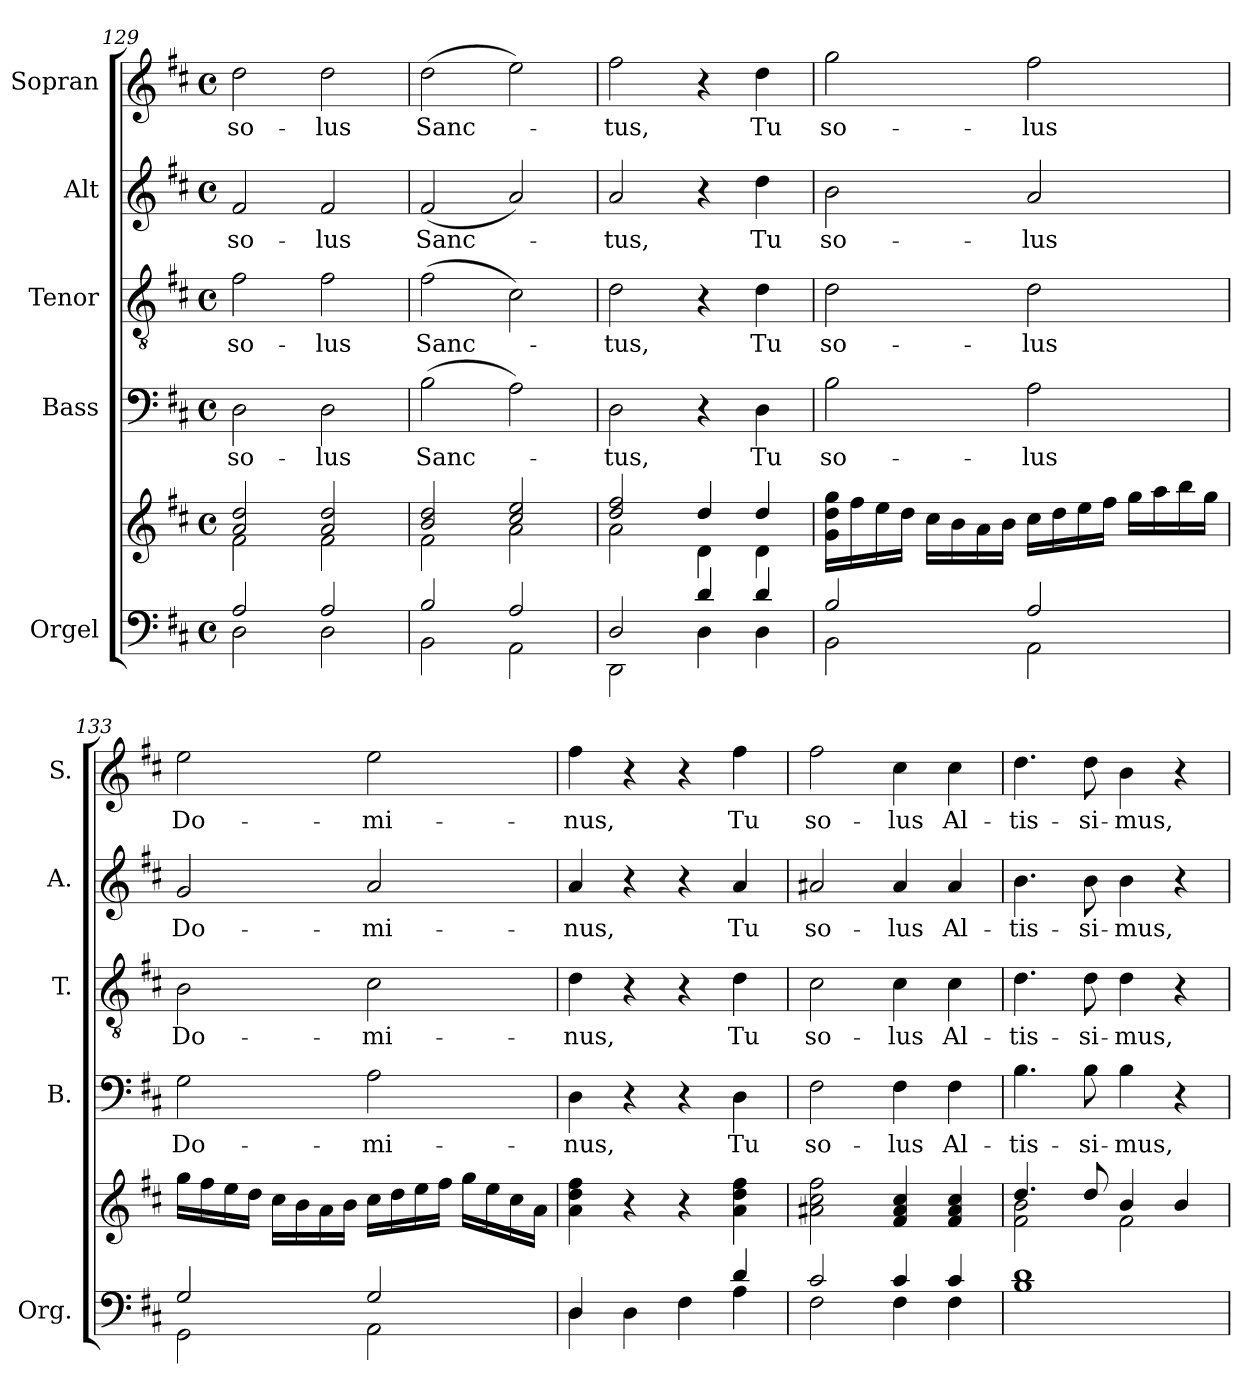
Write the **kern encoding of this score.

**kern	**kern	**kern	**text	**kern	**text	**kern	**text	**kern	**text
*part5	*part5	*part4	*part4	*part3	*part3	*part2	*part2	*part1	*part1
*staff6	*staff5	*staff4	*staff4	*staff3	*staff3	*staff2	*staff2	*staff1	*staff1
*I"Orgel	*	*I"Bass	*	*I"Tenor	*	*I"Alt	*	*I"Sopran	*
*I'Org.	*	*I'B.	*	*I'T.	*	*I'A.	*	*I'S.	*
*clefF4	*clefG2	*clefF4	*	*clefGv2	*	*clefG2	*	*clefG2	*
*k[f#c#]	*k[f#c#]	*k[f#c#]	*	*k[f#c#]	*	*k[f#c#]	*	*k[f#c#]	*
*D:	*D:	*D:	*	*D:	*	*D:	*	*D:	*
*M4/4	*M4/4	*M4/4	*	*M4/4	*	*M4/4	*	*M4/4	*
*met(c)	*met(c)	*met(c)	*	*met(c)	*	*met(c)	*	*met(c)	*
=129	=129	=129	=129	=129	=129	=129	=129	=129	=129
*^	*^	*	*	*	*	*	*	*	*
!	!	!	!	!	!LO:LY:b	!	!LO:LY:b	!	!LO:LY:b	!	!LO:LY:b
2A/	2D\	2a/ 2dd/	2f#\	2D\	so-	2f#\	so-	2f#/	so-	2dd\	so-
!	!	!	!	!	!LO:LY:b	!	!LO:LY:b	!	!LO:LY:b	!	!LO:LY:b
2A/	2D\	2a/ 2dd/	2f#\	2D\	-lus	2f#\	-lus	2f#/	-lus	2dd\	-lus
=130	=130	=130	=130	=130	=130	=130	=130	=130	=130	=130	=130
!	!	!	!	!	!LO:LY:b	!	!LO:LY:b	!	!LO:LY:b	!	!LO:LY:b
2B/	2BB\	2b/ 2dd/	2f#\	(>2B\	Sanc-	(>2f#\	Sanc-	(<2f#/	Sanc-	(>2dd\	Sanc-
2A/	2AA\	2cc#/ 2ee/	2a\	2A\)	.	2c#\)	.	2a/)	.	2ee\)	.
=131	=131	=131	=131	=131	=131	=131	=131	=131	=131	=131	=131
!	!	!	!	!	!LO:LY:b	!	!LO:LY:b	!	!LO:LY:b	!	!LO:LY:b
2D/	2DD\	2dd/ 2ff#/	2a\	2D\	-tus,	2d\	-tus,	2a/	-tus,	2ff#\	-tus,
4d/	4D\	4dd/	4d\	4r	.	4r	.	4r	.	4r	.
!	!	!	!	!	!LO:LY:b	!	!LO:LY:b	!	!LO:LY:b	!	!LO:LY:b
4d/	4D\	4dd/	4d\	4D\	Tu	4d\	Tu	4dd\	Tu	4dd\	Tu
=132	=132	=132	=132	=132	=132	=132	=132	=132	=132	=132	=132
!	!	!	!	!	!LO:LY:b	!	!LO:LY:b	!	!LO:LY:b	!	!LO:LY:b
*	*	*v	*v	*	*	*	*	*	*	*	*
2B/	2BB\	16g\ 16dd\ 16gg\LL	2B\	so-	2d\	so-	2b\	so-	2gg\	so-
.	.	16ff#\	.	.	.	.	.	.	.	.
.	.	16ee\	.	.	.	.	.	.	.	.
.	.	16dd\JJ	.	.	.	.	.	.	.	.
.	.	16cc#\LL	.	.	.	.	.	.	.	.
.	.	16b\	.	.	.	.	.	.	.	.
.	.	16a\	.	.	.	.	.	.	.	.
.	.	16b\JJ	.	.	.	.	.	.	.	.
!	!	!	!	!LO:LY:b	!	!LO:LY:b	!	!LO:LY:b	!	!LO:LY:b
2A/	2AA\	16cc#\LL	2A\	-lus	2d\	-lus	2a/	-lus	2ff#\	-lus
.	.	16dd\	.	.	.	.	.	.	.	.
.	.	16ee\	.	.	.	.	.	.	.	.
.	.	16ff#\JJ	.	.	.	.	.	.	.	.
.	.	16gg\LL	.	.	.	.	.	.	.	.
.	.	16aa\	.	.	.	.	.	.	.	.
.	.	16bb\	.	.	.	.	.	.	.	.
.	.	16gg\JJ	.	.	.	.	.	.	.	.
!!LO:PB:g=z
=133	=133	=133	=133	=133	=133	=133	=133	=133	=133	=133
!	!	!	!	!LO:LY:b	!	!LO:LY:b	!	!LO:LY:b	!	!LO:LY:b
2G/	2GG\	16gg\LL	2G\	Do-	2B\	Do-	2g/	Do-	2ee\	Do-
.	.	16ff#\	.	.	.	.	.	.	.	.
.	.	16ee\	.	.	.	.	.	.	.	.
.	.	16dd\JJ	.	.	.	.	.	.	.	.
.	.	16cc#\LL	.	.	.	.	.	.	.	.
.	.	16b\	.	.	.	.	.	.	.	.
.	.	16a\	.	.	.	.	.	.	.	.
.	.	16b\JJ	.	.	.	.	.	.	.	.
!	!	!	!	!LO:LY:b	!	!LO:LY:b	!	!LO:LY:b	!	!LO:LY:b
2G/	2AA\	16cc#\LL	2A\	-mi-	2c#\	-mi-	2a/	-mi-	2ee\	-mi-
.	.	16dd\	.	.	.	.	.	.	.	.
.	.	16ee\	.	.	.	.	.	.	.	.
.	.	16ff#\JJ	.	.	.	.	.	.	.	.
.	.	16gg\LL	.	.	.	.	.	.	.	.
.	.	16ee\	.	.	.	.	.	.	.	.
.	.	16cc#\	.	.	.	.	.	.	.	.
.	.	16a\JJ	.	.	.	.	.	.	.	.
=134	=134	=134	=134	=134	=134	=134	=134	=134	=134	=134
!	!	!	!	!LO:LY:b	!	!LO:LY:b	!	!LO:LY:b	!	!LO:LY:b
4D/	4D\	4a\ 4dd\ 4ff#\	4D\	-nus,	4d\	-nus,	4a/	-nus,	4ff#\	-nus,
2ryy	4D\	4r	4r	.	4r	.	4r	.	4r	.
.	4F#\	4r	4r	.	4r	.	4r	.	4r	.
!	!	!	!	!LO:LY:b	!	!LO:LY:b	!	!LO:LY:b	!	!LO:LY:b
4d/	4A\	4a\ 4dd\ 4ff#\	4D\	Tu	4d\	Tu	4a/	Tu	4ff#\	Tu
=135	=135	=135	=135	=135	=135	=135	=135	=135	=135	=135
!	!	!	!	!LO:LY:b	!	!LO:LY:b	!	!LO:LY:b	!	!LO:LY:b
2c#/	2F#\	2a#X\ 2cc#\ 2ff#\	2F#\	so-	2c#\	so-	2a#X/	so-	2ff#\	so-
!	!	!	!	!LO:LY:b	!	!LO:LY:b	!	!LO:LY:b	!	!LO:LY:b
4c#/	4F#\	4f#/ 4a#/ 4cc#/	4F#\	-lus	4c#\	-lus	4a#/	-lus	4cc#\	-lus
!	!	!	!	!LO:LY:b	!	!LO:LY:b	!	!LO:LY:b	!	!LO:LY:b
4c#/	4F#\	4f#/ 4a#/ 4cc#/	4F#\	Al-	4c#\	Al-	4a#/	Al-	4cc#\	Al-
=136	=136	=136	=136	=136	=136	=136	=136	=136	=136	=136
*	*	*^	*	*	*	*	*	*	*	*
!	!	!	!	!	!LO:LY:b	!	!LO:LY:b	!	!LO:LY:b	!	!LO:LY:b
1d	1B	4.dd/	2f#\ 2b\	4.B\	-tis-	4.d\	-tis-	4.b\	-tis-	4.dd\	-tis-
!	!	!	!	!	!LO:LY:b	!	!LO:LY:b	!	!LO:LY:b	!	!LO:LY:b
.	.	8dd/	.	8B\	-si-	8d\	-si-	8b\	-si-	8dd\	-si-
!	!	!	!	!	!LO:LY:b	!	!LO:LY:b	!	!LO:LY:b	!	!LO:LY:b
.	.	4b/	2f#\	4B\	-mus,	4d\	-mus,	4b\	-mus,	4b\	-mus,
.	.	4b/	.	4r	.	4r	.	4r	.	4r	.
*v	*v	*	*	*	*	*	*	*	*	*	*
*	*v	*v	*	*	*	*	*	*	*	*
=	=	=	=	=	=	=	=	=	=
*-	*-	*-	*-	*-	*-	*-	*-	*-	*-
